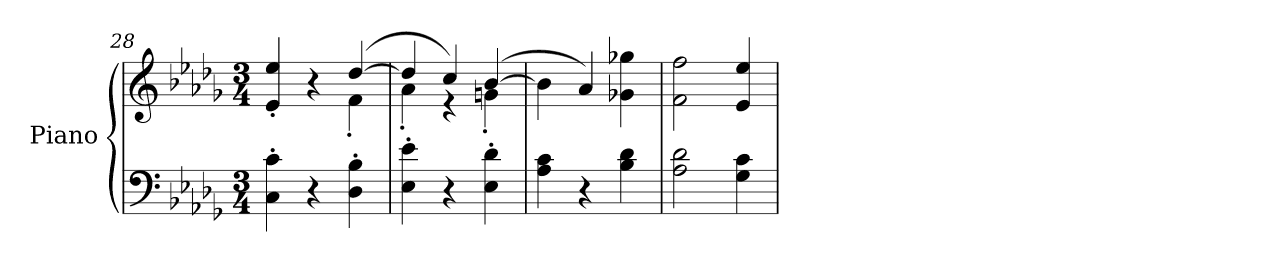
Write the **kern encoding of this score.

**kern	**kern
*part1	*part1
*staff2	*staff1
*I"Piano	*
*I'Pno.	*
*clefF4	*clefG2
*k[b-e-a-d-g-]	*k[b-e-a-d-g-]
*M3/4	*M3/4
=28	=28
*	*^
4C\' 4c\'	4e-/' 4ee-/'	2ryy
4r	4r	.
4D-\' 4B-\'	(>[4dd-/	4f'\
=29	=29	=29
4E-\' 4e-\'	4dd-/]	4a-'\
4r	4cc/)	4r
4E-\' 4d-\'	(>[4b-/	4gn'\
*	*v	*v
=30	=30
4A-\ 4c\	4b-\]
4r	4a-/)
4B-\ 4d-\	4g-X\ 4gg-X\
=31	=31
2A-\ 2d-\	2f\ 2ff\
4G-\ 4c\	4e-/ 4ee-/
=	=
*-	*-
